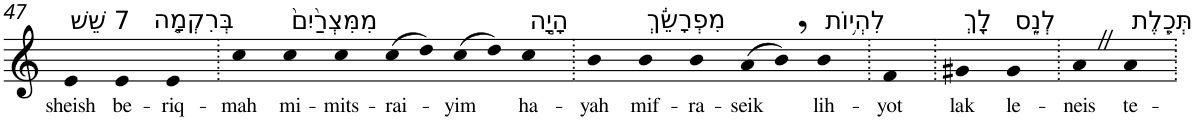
**kern	**text
*part1	*part1
*staff1	*staff1
*I"Piano	*
*I'Pno	*
!!LO:PB:g=z
*clefG2	*
*k[]	*
=47	=47
!LO:TX:a:t=7 שֵׁשׁ	!
!	!LO:LY:b
4e	sheish
!LO:TX:a:t=בְּרִקְמָ֤ה	!
!	!LO:LY:b
4e	be-
!	!LO:LY:b
4e	-riq-
=48.	=48.
!	!LO:LY:b
4cc	-mah
!LO:TX:a:t=מִמִּצְרַ֙יִם֙	!
!	!LO:LY:b
4cc	mi-
!	!LO:LY:b
4cc	-mits-
!	!LO:LY:b
(>8cc	-rai-
8dd)	.
!	!LO:LY:b
(>8cc	-yim
8dd)	.
!LO:TX:a:t=הָיָ֣ה	!
!	!LO:LY:b
4cc	ha-
=49.	=49.
!	!LO:LY:b
4b	-yah
!LO:TX:a:t=מִפְרָשֵׂ֔ךְ	!
!	!LO:LY:b
4b	mif-
!	!LO:LY:b
4b	-ra-
!	!LO:LY:b
(>8a	-seik
8b,)	.
!LO:TX:a:t=לִהְי֥וֹת	!
!	!LO:LY:b
4b	lih-
=50.	=50.
!	!LO:LY:b
4f	-yot
=51.	=51.
!LO:TX:a:t=לָ֖ךְ	!
!	!LO:LY:b
4g#X	lak
!LO:TX:a:t=לְנֵ֑ס	!
!	!LO:LY:b
4g#	le-
=52.	=52.
!	!LO:LY:b
4aZ	-neis
!LO:TX:a:t=תְּכֵ֧לֶת	!
!	!LO:LY:b
4a	te-
=.	=.
*-	*-
